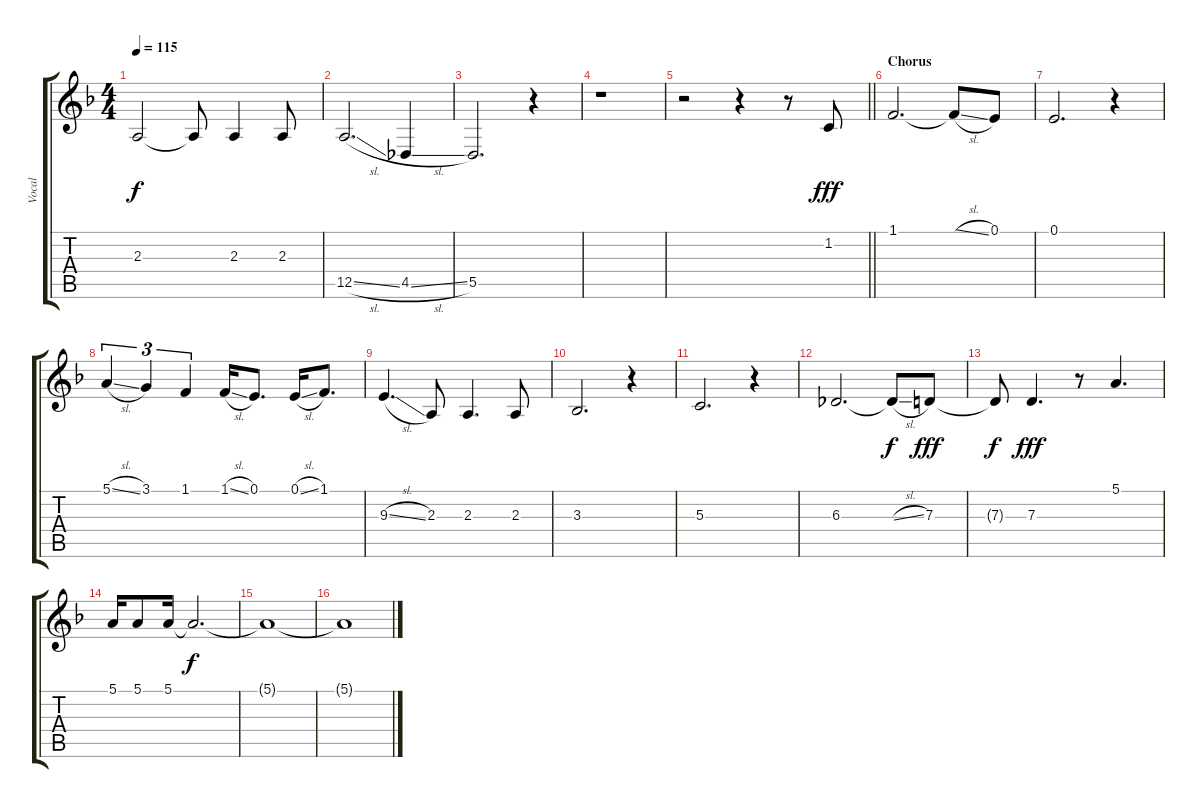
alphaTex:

\track ("Vocal" "Vocal") {instrument tenorsax}
\staff {score tabs}
\tuning (E4 B3 G3 D3 A2 E2) {hide}
\ts (4 4)
\tempo 115
\clef g2
\ks dminor
2.3{t}.2{dy f} 2.3{t}.8 2.3.4 2.3.8 |
12.5{sl}.2{d} 4.5{sl}.4 |
5.5.2{d} r.4 |
r.1 |
\barLineRight lightlight
r.2 r.4 r.8 1.2.8{dy fff} |
\section ("" "Chorus")
1.1.2{d} 1.1{sl t}.8 0.1.8 |
0.1.2{d} r.4 |
5.1{sl}.4{tu (3 2)} 3.1.4{tu (3 2)} 1.1.4{tu (3 2)} 1.1{sl}.16 0.1.8{d} 0.1{sl}.16 1.1.8{d} |
9.3{sl}.4{d} 2.3.8 2.3.4{d} 2.3.8 |
3.3.2{d} r.4 |
5.3.2{d} r.4 |
6.3.2{d} 6.3{sl t}.8{dy f} 7.3.8{dy fff} |
7.3{t}.8{dy f} 7.3.4{d dy fff} r.8 5.1.4{d} |
5.1.16 5.1.8 5.1.16 5.1{t}.2{d dy f} |
5.1{t}.1 |
5.1{t}.1
